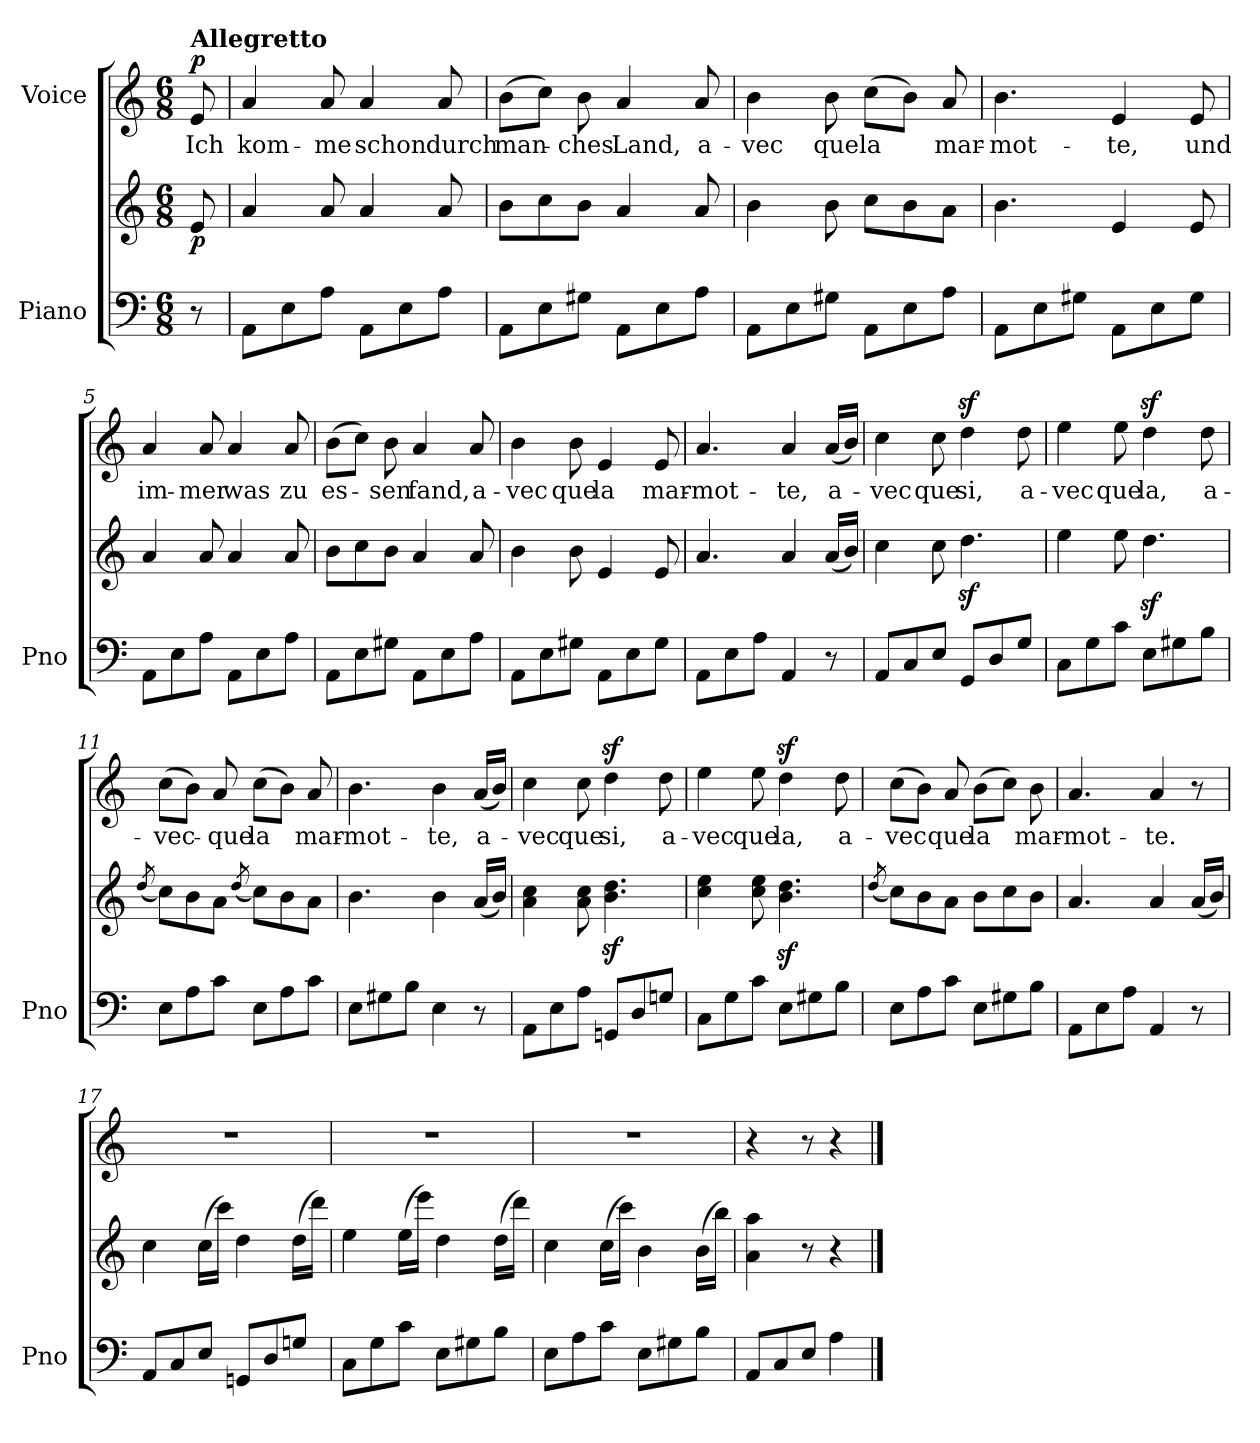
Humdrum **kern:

**kern	**kern	**dynam	**kern	**text	**dynam
*part2	*part2	*part2	*part1	*part1	*part1
*staff3	*staff2	*staff2/3	*staff1	*staff1	*staff1
*I"Piano	*	*	*I"Voice	*	*
*I'Pno	*	*	*	*	*
*clefF4	*clefG2	*	*clefG2	*	*
*k[]	*k[]	*	*k[]	*	*
*M6/8	*M6/8	*	*M6/8	*	*
=	=	=	=	=	=
!	!	!	!LO:TX:a:B:t=Allegretto	!	!
!	!	!LO:DY:b	!	!LO:LY:b	!LO:DY:a
8r	8e/	p	8e/	Ich	p
=1	=1	=1	=1	=1	=1
!	!	!	!	!LO:LY:b	!
8AA\L	4a/	.	4a/	kom-	.
8E\	.	.	.	.	.
!	!	!	!	!LO:LY:b	!
8A\J	8a/	.	8a/	-me	.
!	!	!	!	!LO:LY:b	!
8AA\L	4a/	.	4a/	schon	.
8E\	.	.	.	.	.
!	!	!	!	!LO:LY:b	!
8A\J	8a/	.	8a/	durch	.
=2	=2	=2	=2	=2	=2
!	!	!	!	!LO:LY:b	!
8AA\L	8b\L	.	(>8b\L	man-	.
8E\	8cc\	.	8cc\J)	.	.
!	!	!	!	!LO:LY:b	!
8G#X\J	8b\J	.	8b\	-ches	.
!	!	!	!	!LO:LY:b	!
8AA\L	4a/	.	4a/	Land,	.
8E\	.	.	.	.	.
!	!	!	!	!LO:LY:b	!
8A\J	8a/	.	8a/	a-	.
=3	=3	=3	=3	=3	=3
!	!	!	!	!LO:LY:b	!
8AA\L	4b\	.	4b\	-vec	.
8E\	.	.	.	.	.
!	!	!	!	!LO:LY:b	!
8G#X\J	8b\	.	8b\	que	.
!	!	!	!	!LO:LY:b	!
8AA\L	8cc\L	.	(>8cc\L	-la	.
8E\	8b\	.	8b\J)	.	.
!	!	!	!	!LO:LY:b	!
8A\J	8a\J	.	8a/	mar-	.
!!LO:LB:g=z
=4	=4	=4	=4	=4	=4
!	!	!	!	!LO:LY:b	!
8AA\L	4.b\	.	4.b\	-mot-	.
8E\	.	.	.	.	.
8G#X\J	.	.	.	.	.
!	!	!	!	!LO:LY:b	!
8AA\L	4e/	.	4e/	-te,	.
8E\	.	.	.	.	.
!	!	!	!	!LO:LY:b	!
8G#\J	8e/	.	8e/	und	.
=5	=5	=5	=5	=5	=5
!	!	!	!	!LO:LY:b	!
8AA\L	4a/	.	4a/	im-	.
8E\	.	.	.	.	.
!	!	!	!	!LO:LY:b	!
8A\J	8a/	.	8a/	-mer	.
!	!	!	!	!LO:LY:b	!
8AA\L	4a/	.	4a/	was	.
8E\	.	.	.	.	.
!	!	!	!	!LO:LY:b	!
8A\J	8a/	.	8a/	zu	.
=6	=6	=6	=6	=6	=6
!	!	!	!	!LO:LY:b	!
8AA\L	8b\L	.	(>8b\L	es-	.
8E\	8cc\	.	8cc\J)	.	.
!	!	!	!	!LO:LY:b	!
8G#X\J	8b\J	.	8b\	-sen	.
!	!	!	!	!LO:LY:b	!
8AA\L	4a/	.	4a/	fand,	.
8E\	.	.	.	.	.
!	!	!	!	!LO:LY:b	!
8A\J	8a/	.	8a/	a-	.
=7	=7	=7	=7	=7	=7
!	!	!	!	!LO:LY:b	!
8AA\L	4b\	.	4b\	-vec	.
8E\	.	.	.	.	.
!	!	!	!	!LO:LY:b	!
8G#X\J	8b\	.	8b\	que	.
!	!	!	!	!LO:LY:b	!
8AA\L	4e/	.	4e/	la	.
8E\	.	.	.	.	.
!	!	!	!	!LO:LY:b	!
8G#\J	8e/	.	8e/	mar-	.
!!LO:LB:g=z
=8	=8	=8	=8	=8	=8
!	!	!	!	!LO:LY:b	!
8AA\L	4.a/	.	4.a/	-mot-	.
8E\	.	.	.	.	.
8A\J	.	.	.	.	.
!	!	!	!	!LO:LY:b	!
4AA/	4a/	.	4a/	-te,	.
!	!	!	!	!LO:LY:b	!
8r	(<16a/LL	.	(<16a/LL	a-	.
.	16b/JJ)	.	16b/JJ)	.	.
=9	=9	=9	=9	=9	=9
!	!	!	!	!LO:LY:b	!
8AA/L	4cc\	.	4cc\	-vec	.
8C/	.	.	.	.	.
!	!	!	!	!LO:LY:b	!
8E/J	8cc\	.	8cc\	que	.
!	!	!	!	!LO:LY:b	!
8GG/L	4.ddz<\	.	4ddz>\	si,	.
8D/	.	.	.	.	.
!	!	!	!	!LO:LY:b	!
8G/J	.	.	8dd\	a-	.
=10	=10	=10	=10	=10	=10
!	!	!	!	!LO:LY:b	!
8C\L	4ee\	.	4ee\	-vec	.
8G\	.	.	.	.	.
!	!	!	!	!LO:LY:b	!
8c\J	8ee\	.	8ee\	que	.
!	!	!	!	!LO:LY:b	!
8E\L	4.ddz<\	.	4ddz>\	la,	.
8G#X\	.	.	.	.	.
!	!	!	!	!LO:LY:b	!
8B\J	.	.	8dd\	a-	.
=11	=11	=11	=11	=11	=11
.	(<8qdd/	.	.	.	.
!	!	!	!	!LO:LY:b	!
8E\L	8cc\L)	.	(>8cc\L	-vec-	.
8A\	8b\	.	8b\J)	.	.
!	!	!	!	!LO:LY:b	!
8c\J	8a\J	.	8a/	-que	.
.	(<8qdd/	.	.	.	.
!	!	!	!	!LO:LY:b	!
8E\L	8cc\L)	.	(>8cc\L	la	.
8A\	8b\	.	8b\J)	.	.
!	!	!	!	!LO:LY:b	!
8c\J	8a\J	.	8a/	mar-	.
!!LO:LB:g=z
=12	=12	=12	=12	=12	=12
!	!	!	!	!LO:LY:b	!
8E\L	4.b\	.	4.b\	-mot-	.
8G#X\	.	.	.	.	.
8B\J	.	.	.	.	.
!	!	!	!	!LO:LY:b	!
4E\	4b\	.	4b\	-te,	.
!	!	!	!	!LO:LY:b	!
8r	(<16a/LL	.	(<16a/LL	a-	.
.	16b/JJ)	.	16b/JJ)	.	.
=13	=13	=13	=13	=13	=13
!	!	!	!	!LO:LY:b	!
8AA\L	4a\ 4cc\	.	4cc\	vec	.
8E\	.	.	.	.	.
!	!	!	!	!LO:LY:b	!
8A\J	8a\ 8cc\	.	8cc\	que	.
!	!	!	!	!LO:LY:b	!
8GGn/L	4.b\z< 4.dd\z<	.	4ddz>\	si,	.
8D/	.	.	.	.	.
!	!	!	!	!LO:LY:b	!
8Gn/J	.	.	8dd\	a-	.
=14	=14	=14	=14	=14	=14
!	!	!	!	!LO:LY:b	!
8C\L	4cc\ 4ee\	.	4ee\	-vec	.
8G\	.	.	.	.	.
!	!	!	!	!LO:LY:b	!
8c\J	8cc\ 8ee\	.	8ee\	que	.
!	!	!	!	!LO:LY:b	!
8E\L	4.b\z< 4.dd\z<	.	4ddz>\	la,	.
8G#X\	.	.	.	.	.
!	!	!	!	!LO:LY:b	!
8B\J	.	.	8dd\	a-	.
=15	=15	=15	=15	=15	=15
.	(<8qdd/	.	.	.	.
!	!	!	!	!LO:LY:b	!
8E\L	8cc\L)	.	(>8cc\L	-vec	.
8A\	8b\	.	8b\J)	.	.
!	!	!	!	!LO:LY:b	!
8c\J	8a\J	.	8a/	que	.
!	!	!	!	!LO:LY:b	!
8E\L	8b\L	.	(>8b\L	la	.
8G#X\	8cc\	.	8cc\J)	.	.
!	!	!	!	!LO:LY:b	!
8B\J	8b\J	.	8b\	mar-	.
!!LO:LB:g=z
=16	=16	=16	=16	=16	=16
!	!	!	!	!LO:LY:b	!
8AA\L	4.a/	.	4.a/	-mot-	.
8E\	.	.	.	.	.
8A\J	.	.	.	.	.
!	!	!	!	!LO:LY:b	!
4AA/	4a/	.	4a/	-te.	.
8r	(<16a/LL	.	8r	.	.
.	16b/JJ)	.	.	.	.
=17	=17	=17	=17	=17	=17
8AA/L	4cc\	.	2.r	.	.
8C/	.	.	.	.	.
8E/J	(>16cc\LL	.	.	.	.
.	16ccc\JJ)	.	.	.	.
8GGn/L	4dd\	.	.	.	.
8D/	.	.	.	.	.
8Gn/J	(>16dd\LL	.	.	.	.
.	16ddd\JJ)	.	.	.	.
=18	=18	=18	=18	=18	=18
8C\L	4ee\	.	2.r	.	.
8G\	.	.	.	.	.
8c\J	(>16ee\LL	.	.	.	.
.	16eee\JJ)	.	.	.	.
8E\L	4dd\	.	.	.	.
8G#X\	.	.	.	.	.
8B\J	(>16dd\LL	.	.	.	.
.	16ddd\JJ)	.	.	.	.
=19	=19	=19	=19	=19	=19
8E\L	4cc\	.	2.r	.	.
8A\	.	.	.	.	.
8c\J	(>16cc\LL	.	.	.	.
.	16ccc\JJ)	.	.	.	.
8E\L	4b\	.	.	.	.
8G#X\	.	.	.	.	.
8B\J	(>16b\LL	.	.	.	.
.	16bb\JJ)	.	.	.	.
=20	=20	=20	=20	=20	=20
8AA/L	4a\ 4aa\	.	4r	.	.
8C/	.	.	.	.	.
8E/J	8r	.	8r	.	.
4A\	4r	.	4r	.	.
==	==	==	==	==	==
*-	*-	*-	*-	*-	*-
